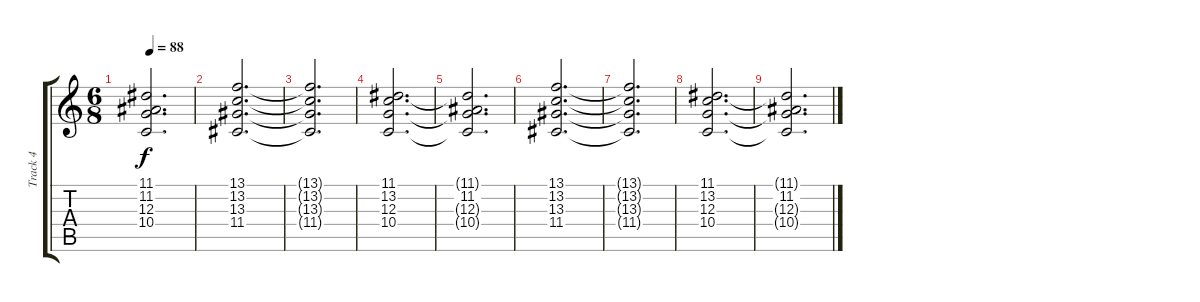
\track ("Track 4" "Track 4") {instrument synthstrings1}
\staff {score tabs}
\tuning (E4 B3 G3 D3 A2 E2) {hide}
\ts (6 8)
\tempo 88
\clef g2
\ks c
(11.1{t} 11.2 12.3{t} 10.4{t}).2{d dy f} |
(13.1 13.2 13.3 11.4).2{d} |
(13.1{t} 13.2{t} 13.3{t} 11.4{t}).2{d} |
(11.1 13.2 12.3 10.4).2{d} |
(11.1{t} 11.2 12.3{t} 10.4{t}).2{d} |
(13.1 13.2 13.3 11.4).2{d} |
(13.1{t} 13.2{t} 13.3{t} 11.4{t}).2{d} |
(11.1 13.2 12.3 10.4).2{d} |
(11.1{t} 11.2 12.3{t} 10.4{t}).2{d}
